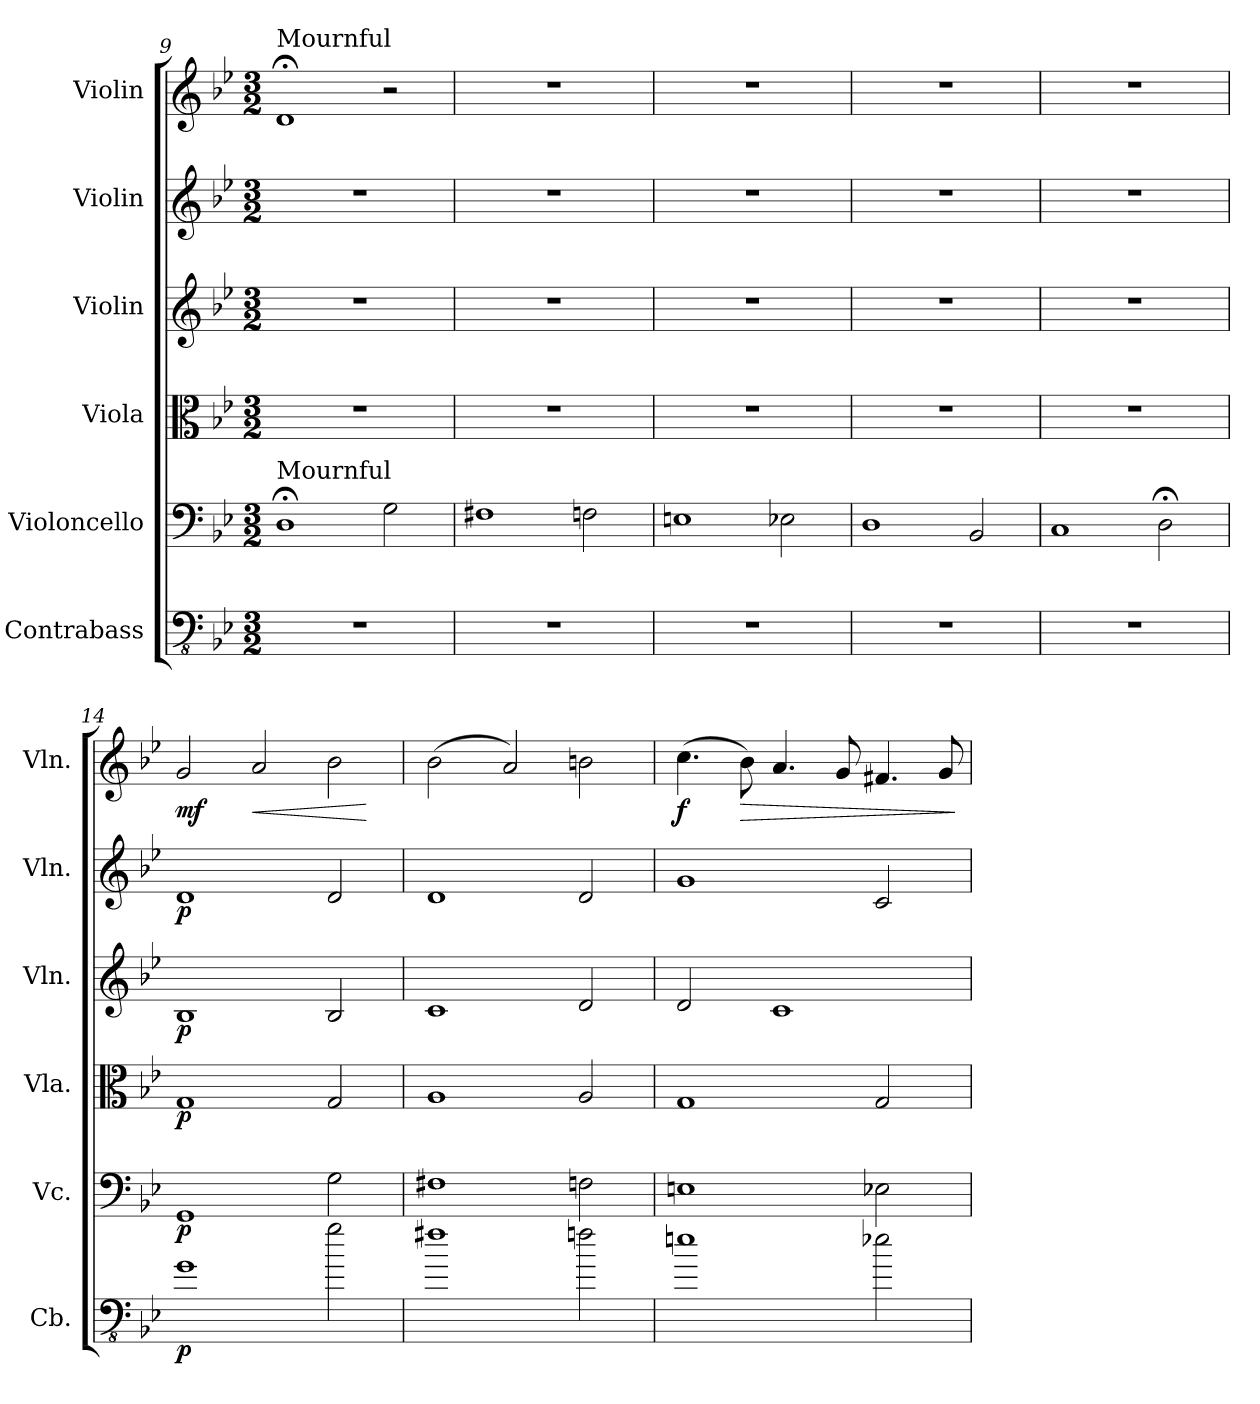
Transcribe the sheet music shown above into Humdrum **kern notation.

**kern	**dynam	**kern	**dynam	**kern	**dynam	**kern	**dynam	**kern	**dynam	**kern	**dynam
*part6	*part6	*part5	*part5	*part4	*part4	*part3	*part3	*part2	*part2	*part1	*part1
*staff6	*staff6	*staff5	*staff5	*staff4	*staff4	*staff3	*staff3	*staff2	*staff2	*staff1	*staff1
*I"Contrabass	*	*I"Violoncello	*	*I"Viola	*	*I"Violin	*	*I"Violin	*	*I"Violin	*
*I'Cb.	*	*I'Vc.	*	*I'Vla.	*	*I'Vln.	*	*I'Vln.	*	*I'Vln.	*
*clefFv4	*	*clefF4	*	*clefC3	*	*clefG2	*	*clefG2	*	*clefG2	*
*ITrd7c12	*	*	*	*	*	*	*	*	*	*	*
*k[b-e-]	*	*k[b-e-]	*	*k[b-e-]	*	*k[b-e-]	*	*k[b-e-]	*	*k[b-e-]	*
*M3/2	*	*M3/2	*	*M3/2	*	*M3/2	*	*M3/2	*	*M3/2	*
*MM106	*	*MM106	*	*MM106	*	*MM106	*	*MM106	*	*MM106	*
=9	=9	=9	=9	=9	=9	=9	=9	=9	=9	=9	=9
!	!	!	!	!	!	!	!	!	!	!LO:TX:a:t=Mournful	!
!	!	!LO:TX:a:t=Mournful	!	!	!	!	!	!	!	!	!
1.r	.	1D;<	.	1.r	.	1.r	.	1.r	.	1d;<	.
.	.	2G\	.	.	.	.	.	.	.	2r	.
=10	=10	=10	=10	=10	=10	=10	=10	=10	=10	=10	=10
1.r	.	1F#X	.	1.r	.	1.r	.	1.r	.	1.r	.
.	.	2Fn\	.	.	.	.	.	.	.	.	.
=11	=11	=11	=11	=11	=11	=11	=11	=11	=11	=11	=11
1.r	.	1En	.	1.r	.	1.r	.	1.r	.	1.r	.
.	.	2E-X\	.	.	.	.	.	.	.	.	.
=12	=12	=12	=12	=12	=12	=12	=12	=12	=12	=12	=12
1.r	.	1D	.	1.r	.	1.r	.	1.r	.	1.r	.
.	.	2BB-/	.	.	.	.	.	.	.	.	.
!!LO:LB:g=z
=13	=13	=13	=13	=13	=13	=13	=13	=13	=13	=13	=13
1.r	.	1C	.	1.r	.	1.r	.	1.r	.	1.r	.
.	.	2D;<\	.	.	.	.	.	.	.	.	.
=14	=14	=14	=14	=14	=14	=14	=14	=14	=14	=14	=14
!	!LO:DY:b	!	!LO:DY:b	!	!LO:DY:b	!	!LO:DY:b	!	!LO:DY:b	!	!LO:DY:b
1GG	p	1GG	p	1G	p	1B-	p	1d	p	2g/	mf
!	!	!	!	!	!	!	!	!	!	!	!LO:HP:b
.	.	.	.	.	.	.	.	.	.	2a/	<
2G\	.	2G\	.	2G/	.	2B-/	.	2d/	.	2b-\	.
.	.	.	.	.	.	.	.	.	.	.	[
=15	=15	=15	=15	=15	=15	=15	=15	=15	=15	=15	=15
1F#X	.	1F#X	.	1A	.	1c	.	1d	.	(2b-\	.
.	.	.	.	.	.	.	.	.	.	2a/)	.
2Fn\	.	2Fn\	.	2A/	.	2d/	.	2d/	.	2bn\	.
=16	=16	=16	=16	=16	=16	=16	=16	=16	=16	=16	=16
!	!	!	!	!	!	!	!	!	!	!	!LO:DY:b
1En	.	1En	.	1G	.	2d/	.	1g	.	(4.cc\	f
!	!	!	!	!	!	!	!	!	!	!	!LO:HP:b
.	.	.	.	.	.	.	.	.	.	8b-\)	>
.	.	.	.	.	.	1c	.	.	.	4.a/	.
.	.	.	.	.	.	.	.	.	.	8g/	.
2E-X\	.	2E-X\	.	2G/	.	.	.	2c/	.	4.f#X/	.
.	.	.	.	.	.	.	.	.	.	8g/	.
.	.	.	.	.	.	.	.	.	.	.	]
=	=	=	=	=	=	=	=	=	=	=	=
*-	*-	*-	*-	*-	*-	*-	*-	*-	*-	*-	*-
